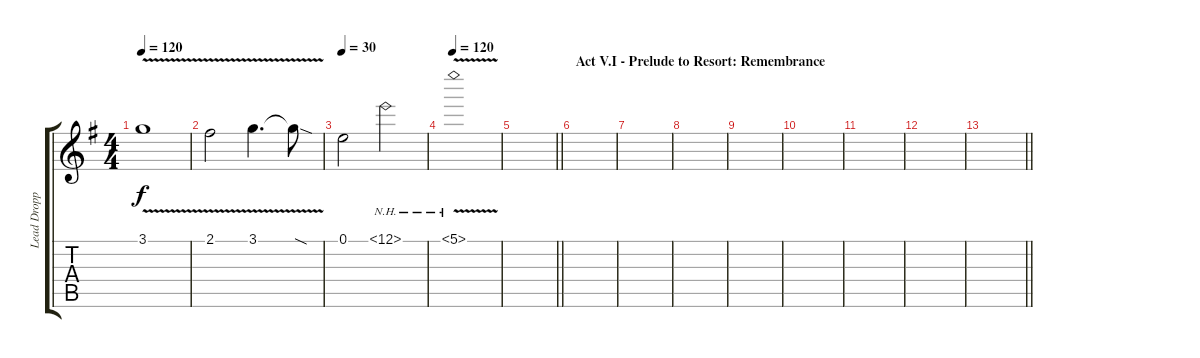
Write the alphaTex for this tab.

\track ("Lead Dropped D " "Lead Dropp") {instrument distortionguitar}
\staff {score tabs}
\tuning (E4 B3 G3 D3 A2 D2) {hide}
\ts (4 4)
\tempo 120
\clef g2
\ks eminor
3.1{v}.1{dy f} |
2.1{v}.2 3.1{v}.4{d} 3.1{sod t}.8 |
\tempo 30
0.1.2 12.1{nh}.2 |
\tempo 120
5.1{nh v}.1 |
\barLineRight lightlight
|
\section ("" "Act V.I - Prelude to Resort: Remembrance")
|
|
|
|
|
|
|
\barLineRight lightlight
